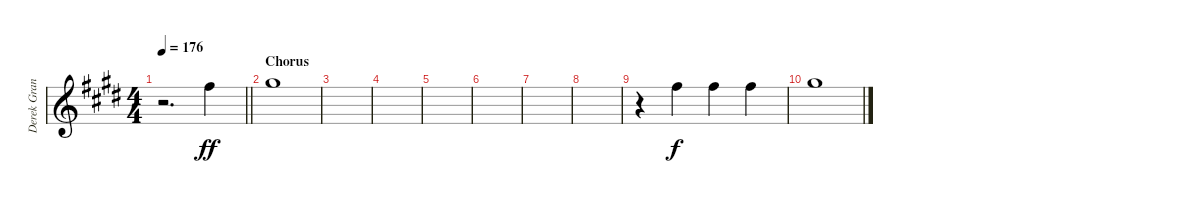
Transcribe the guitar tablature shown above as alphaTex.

\track ("Derek Grant - Vocals" "Derek Gran") {instrument overdrivenguitar}
\staff {score}
\tuning (E4 B3 G3 D3 A2 E2) {hide}
\ts (4 4)
\tempo 176
\clef g2
\barLineRight lightlight
\ks e
r.2{d dy f} 7.2.4{dy ff} |
\section ("" "Chorus")
4.1.1 |
|
|
|
|
|
|
r.4 2.1.4{dy f} 2.1.4 2.1.4 |
4.1.1
